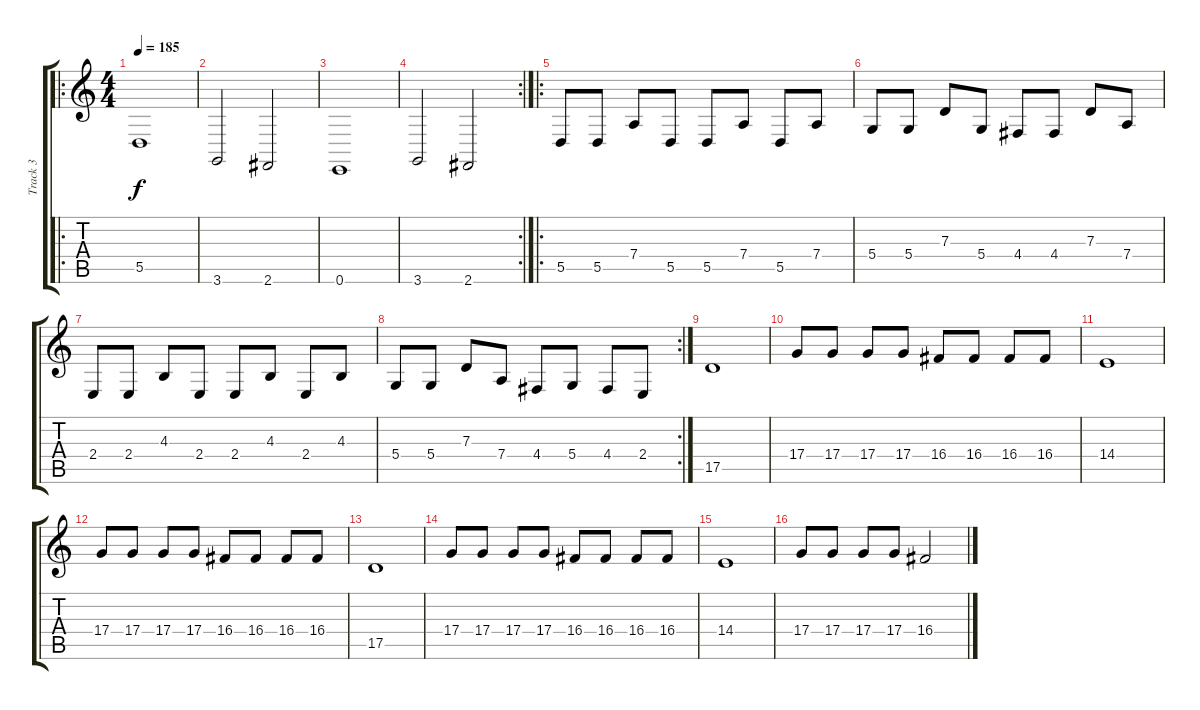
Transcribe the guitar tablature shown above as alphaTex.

\track ("Track 3" "Track 3") {instrument altosax}
\staff {score tabs}
\tuning (E4 B3 G3 D3 A2 E2) {hide}
\ro
\ts (4 4)
\tempo 185
\clef g2
\ks c
5.5.1{dy f instrument altosax} |
3.6.2 2.6.2 |
0.6.1 |
\rc 2
3.6.2 2.6.2 |
\ro
5.5.8 5.5.8 7.4.8 5.5.8 5.5.8 7.4.8 5.5.8 7.4.8 |
5.4.8 5.4.8 7.3.8 5.4.8 4.4.8 4.4.8 7.3.8 7.4.8 |
2.4.8 2.4.8 4.3.8 2.4.8 2.4.8 4.3.8 2.4.8 4.3.8 |
\rc 2
5.4.8 5.4.8 7.3.8 7.4.8 4.4.8 5.4.8 4.4.8 2.4.8 |
17.5.1 |
17.4.8 17.4.8 17.4.8 17.4.8 16.4.8 16.4.8 16.4.8 16.4.8 |
14.4.1 |
17.4.8 17.4.8 17.4.8 17.4.8 16.4.8 16.4.8 16.4.8 16.4.8 |
17.5.1 |
17.4.8 17.4.8 17.4.8 17.4.8 16.4.8 16.4.8 16.4.8 16.4.8 |
14.4.1 |
17.4.8 17.4.8 17.4.8 17.4.8 16.4.2
